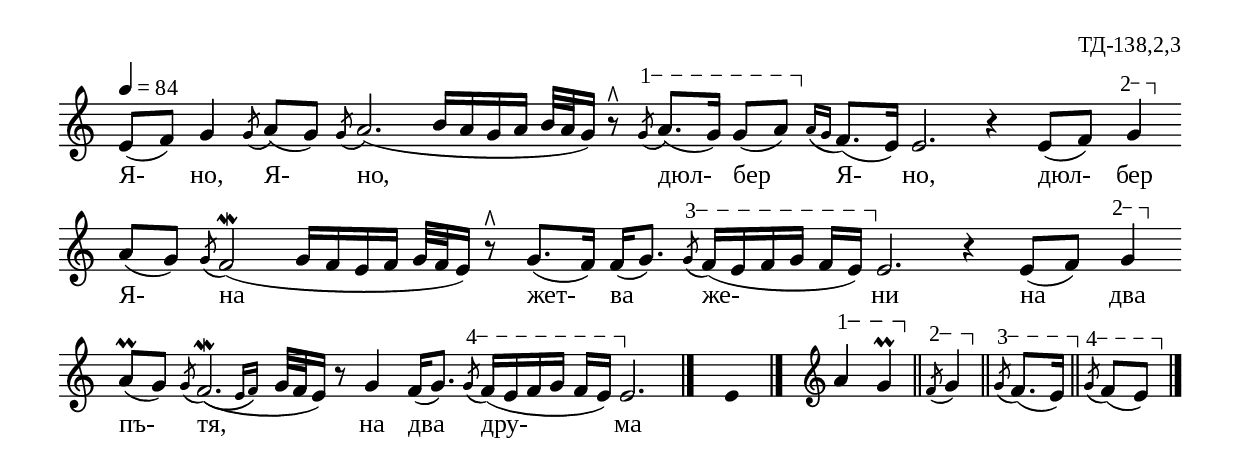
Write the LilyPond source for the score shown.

%{
TD_138_2_03
%}

\include "td-preamble.ly"

\score {
\relative c' {
\tempo 4 = 84
%\time 5/16
\cadenzaOn
e8[( f]) g4 \acciaccatura g8 a[( g]) \acciaccatura g8 
a2.( b16[ a g a] b32[ a g16]) r8^\rtoe \bar ""
\varA
\acciaccatura g8\startTextSpan a8.[( g16]) g8[( a\stopTextSpan])
 \acciaccatura { a16[ g] } f8.[( e16]) e2. r4
\bar ""
e8[( f]) 
\varB
s8\startTextSpan g4\stopTextSpan \bar ""
a8[( g]) \acciaccatura g8 f2\mordent( g16[ f e f] g32[ f e16]) r8^\rtoe \bar ""
g8.[( f16]) f[( g8.]) \bar ""
\varC
\acciaccatura g8\startTextSpan f16[( e f g] f[ e\stopTextSpan]) 
e2. r4
\bar ""
e8[( f]) 
\varB
s8\startTextSpan g4\stopTextSpan \bar ""
a8\prall[( g]) \acciaccatura g8 \afterGrace f2.\mordent(\( { e16[ f]\) }
g32[ f e16]) r8 \bar ""
g4 f16[( g8.]) \bar ""
\varD
\acciaccatura g8\startTextSpan f16[( e f g] f[ e\stopTextSpan]) 
e2.
 \bar "|." 
s4 \fixB e \fixC
 \bar "|." 
s16 \clef treble
\varA
a4\startTextSpan g\stopTextSpan\prall \bar "||"
\varB
\acciaccatura f8\startTextSpan g4\stopTextSpan \bar "||"
\varC
\acciaccatura g8\startTextSpan f8.[( e16\stopTextSpan]) \bar "||"
\varD
\acciaccatura g8\startTextSpan f8[( e\stopTextSpan]) 
\bar "|."  
}
\addlyrics { Я- но, Я- но, дюл- бер Я- но, дюл- бер Я- на жет- ва же- ни 
на два пъ- тя, на два дру- ма }
%
\layout {
     \context { 
	    \Staff \remove "Time_signature_engraver" } 
  indent = #0
  line-width = 190\mm
  ragged-right=##f
}
%
\midi { 
	\context {
		\Score
		tempoWholesPerMinute = #(ly:make-moment 84 4)
		}
	}
}
%
\header{
  opus = "ТД-138,2,3"
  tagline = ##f
}


